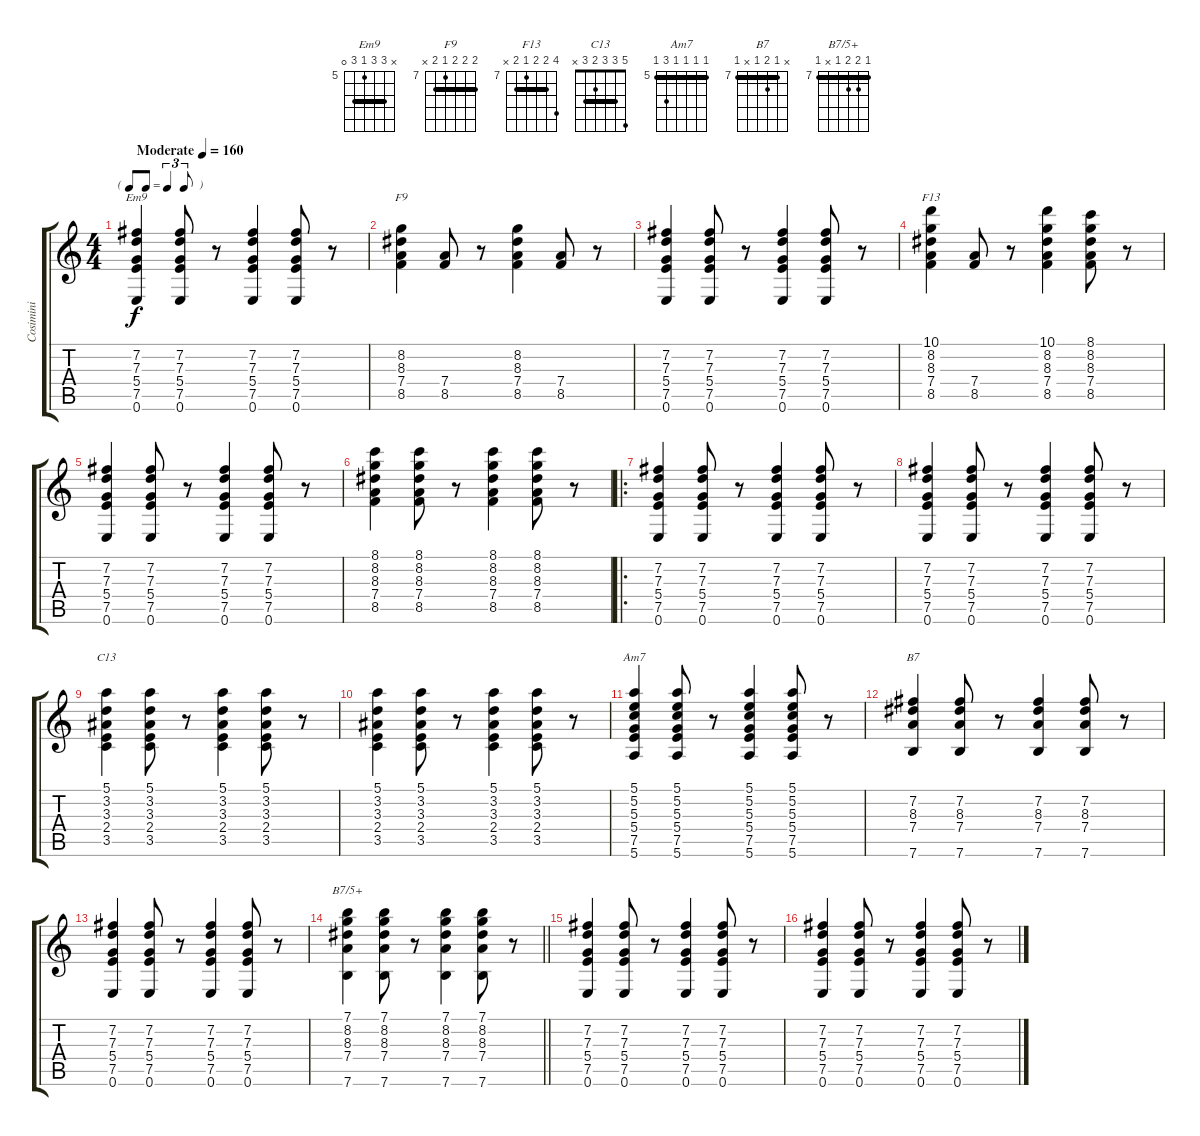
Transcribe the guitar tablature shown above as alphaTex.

\track ("Cosimini" "Cosimini") {instrument acousticguitarsteel}
\staff {score tabs}
\tuning (E4 B3 G3 D3 A2 E2) {hide}
\chord ("Em9" x 7 7 5 7 0) {firstfret 5 barre 7}
\chord ("F9" 8 8 8 7 8 x) {firstfret 7 barre 8}
\chord ("F13" 10 8 8 7 8 x) {firstfret 7 barre 8}
\chord ("C13" 5 3 3 2 3 x) {barre 3}
\chord ("Am7" 5 5 5 5 7 5) {firstfret 5 barre 5}
\chord ("B7" x 7 8 7 x 7) {firstfret 7 barre 7}
\chord ("B7/5+" 7 8 8 7 x 7) {firstfret 7 barre 7}
\ts (4 4)
\tf triplet8th
\tempo (160 "Moderate")
\clef g2
\ks c
(7.2 7.3 5.4 7.5 0.6).4{ch "Em9" dy f instrument acousticguitarsteel} (7.2 7.3 5.4 7.5 0.6).8 r.8 (7.2 7.3 5.4 7.5 0.6).4 (7.2 7.3 5.4 7.5 0.6).8 r.8 |
(8.2 8.3 7.4 8.5).4{ch "F9"} (7.4 8.5).8 r.8 (8.2 8.3 7.4 8.5).4 (7.4 8.5).8 r.8 |
(7.2 7.3 5.4 7.5 0.6).4 (7.2 7.3 5.4 7.5 0.6).8 r.8 (7.2 7.3 5.4 7.5 0.6).4 (7.2 7.3 5.4 7.5 0.6).8 r.8 |
(10.1 8.2 8.3 7.4 8.5).4{ch "F13"} (7.4 8.5).8 r.8 (10.1 8.2 8.3 7.4 8.5).4 (8.1 8.2 8.3 7.4 8.5).8 r.8 |
(7.2 7.3 5.4 7.5 0.6).4 (7.2 7.3 5.4 7.5 0.6).8 r.8 (7.2 7.3 5.4 7.5 0.6).4 (7.2 7.3 5.4 7.5 0.6).8 r.8 |
(8.1 8.2 8.3 7.4 8.5).4 (8.1 8.2 8.3 7.4 8.5).8 r.8 (8.1 8.2 8.3 7.4 8.5).4 (8.1 8.2 8.3 7.4 8.5).8 r.8 |
\ro
(7.2 7.3 5.4 7.5 0.6).4 (7.2 7.3 5.4 7.5 0.6).8 r.8 (7.2 7.3 5.4 7.5 0.6).4 (7.2 7.3 5.4 7.5 0.6).8 r.8 |
(7.2 7.3 5.4 7.5 0.6).4 (7.2 7.3 5.4 7.5 0.6).8 r.8 (7.2 7.3 5.4 7.5 0.6).4 (7.2 7.3 5.4 7.5 0.6).8 r.8 |
(5.1 3.2 3.3 2.4 3.5).4{ch "C13"} (5.1 3.2 3.3 2.4 3.5).8 r.8 (5.1 3.2 3.3 2.4 3.5).4 (5.1 3.2 3.3 2.4 3.5).8 r.8 |
(5.1 3.2 3.3 2.4 3.5).4 (5.1 3.2 3.3 2.4 3.5).8 r.8 (5.1 3.2 3.3 2.4 3.5).4 (5.1 3.2 3.3 2.4 3.5).8 r.8 |
(5.1 5.2 5.3 5.4 7.5 5.6).4{ch "Am7"} (5.1 5.2 5.3 5.4 7.5 5.6).8 r.8 (5.1 5.2 5.3 5.4 7.5 5.6).4 (5.1 5.2 5.3 5.4 7.5 5.6).8 r.8 |
(7.2 8.3 7.4 7.6).4{ch "B7"} (7.2 8.3 7.4 7.6).8 r.8 (7.2 8.3 7.4 7.6).4 (7.2 8.3 7.4 7.6).8 r.8 |
(7.2 7.3 5.4 7.5 0.6).4 (7.2 7.3 5.4 7.5 0.6).8 r.8 (7.2 7.3 5.4 7.5 0.6).4 (7.2 7.3 5.4 7.5 0.6).8 r.8 |
\barLineRight lightlight
(7.1 8.2 8.3 7.4 7.6).4{ch "B7/5+"} (7.1 8.2 8.3 7.4 7.6).8 r.8 (7.1 8.2 8.3 7.4 7.6).4 (7.1 8.2 8.3 7.4 7.6).8 r.8 |
(7.2 7.3 5.4 7.5 0.6).4 (7.2 7.3 5.4 7.5 0.6).8 r.8 (7.2 7.3 5.4 7.5 0.6).4 (7.2 7.3 5.4 7.5 0.6).8 r.8 |
(7.2 7.3 5.4 7.5 0.6).4 (7.2 7.3 5.4 7.5 0.6).8 r.8 (7.2 7.3 5.4 7.5 0.6).4 (7.2 7.3 5.4 7.5 0.6).8 r.8
